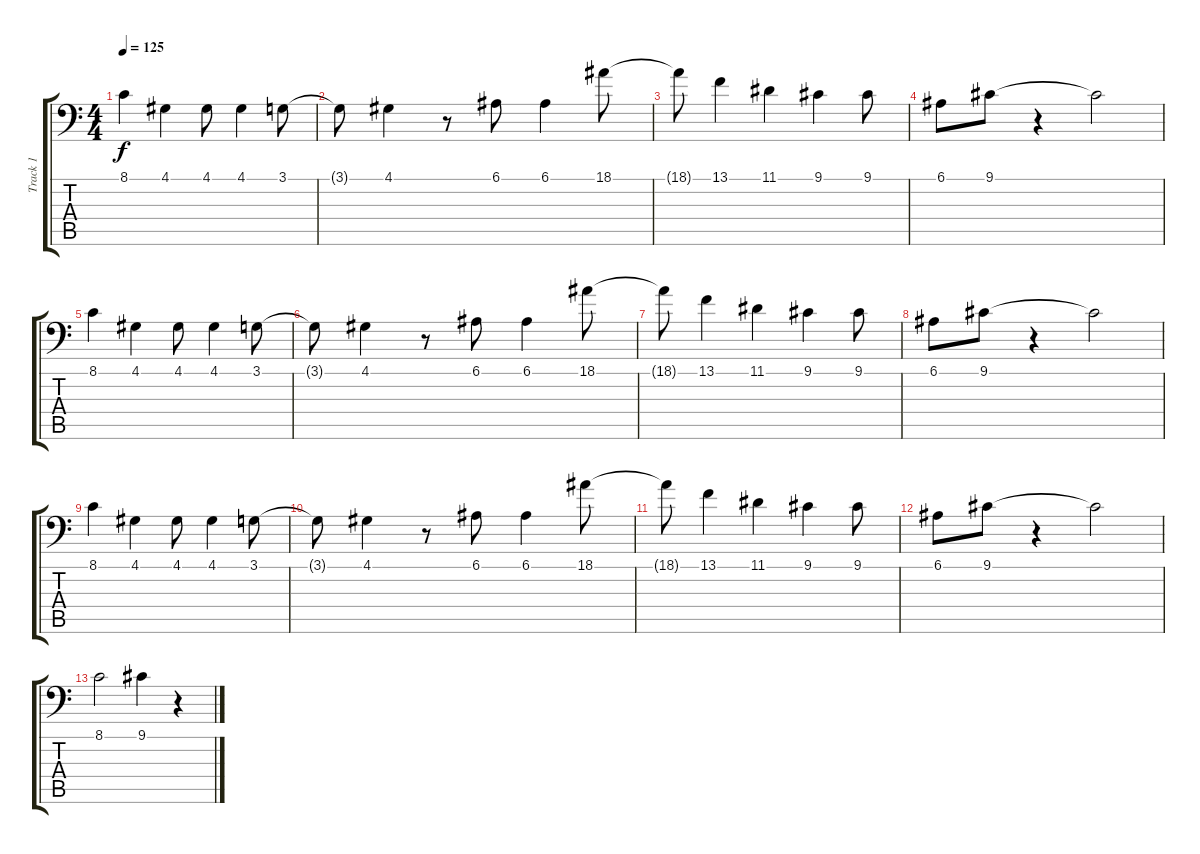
\track ("Track 1" "Track 1") {instrument piccolo}
\staff {score tabs}
\tuning (E3 B2 G2 D2 A1 E1) {hide}
\ts (4 4)
\tempo 125
\clef f4
\ks c
8.1.4{dy f} 4.1.4 4.1.8 4.1.4 3.1.8 |
3.1{t}.8 4.1.4 r.8 6.1.8 6.1.4 18.1.8 |
18.1{t}.8 13.1.4 11.1.4 9.1.4 9.1.8 |
6.1.8 9.1.8 r.4 9.1{t}.2 |
8.1.4 4.1.4 4.1.8 4.1.4 3.1.8 |
3.1{t}.8 4.1.4 r.8 6.1.8 6.1.4 18.1.8 |
18.1{t}.8 13.1.4 11.1.4 9.1.4 9.1.8 |
6.1.8 9.1.8 r.4 9.1{t}.2 |
8.1.4 4.1.4 4.1.8 4.1.4 3.1.8 |
3.1{t}.8 4.1.4 r.8 6.1.8 6.1.4 18.1.8 |
18.1{t}.8 13.1.4 11.1.4 9.1.4 9.1.8 |
6.1.8 9.1.8 r.4 9.1{t}.2 |
8.1.2 9.1.4 r.4
